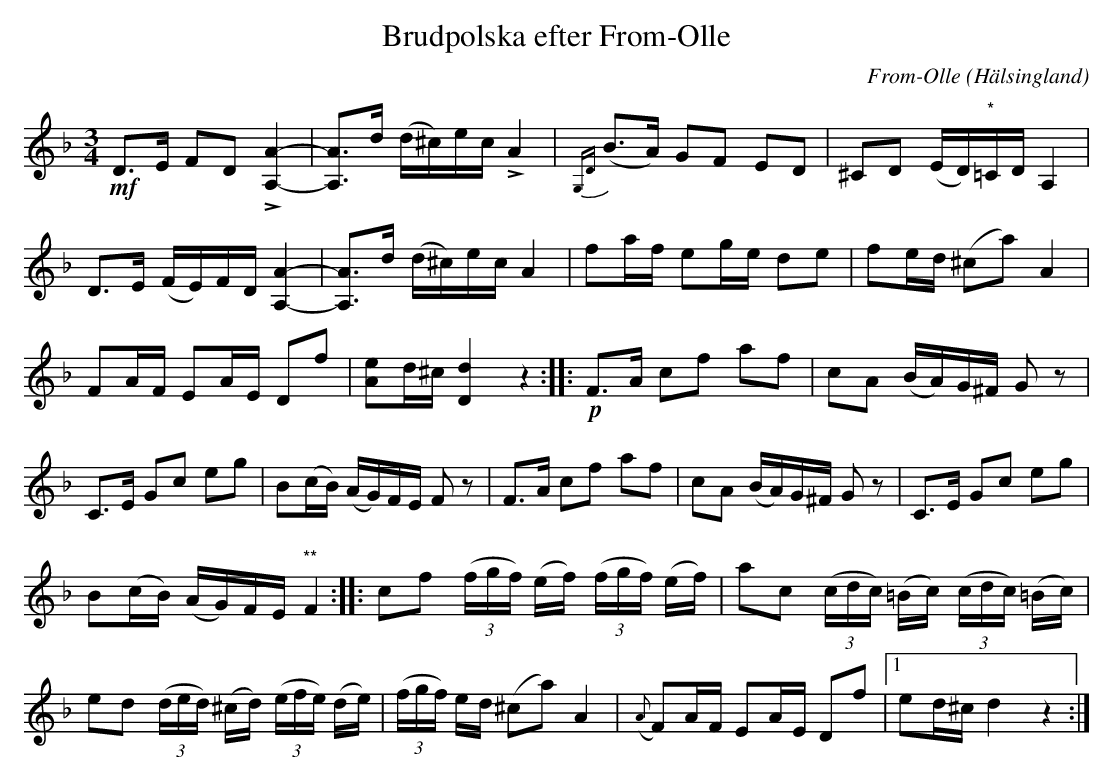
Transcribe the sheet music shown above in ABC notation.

X:1
T:Brudpolska efter From-Olle
O:Hälsingland
C:From-Olle
L:1/16
M:3/4
K:Dm
!mf!D3E F2D2 !>![AA,]4- | [AA,]3d (d^c)ec !>!A4 | {G,D}(B3A) G2F2 E2D2 | ^C2D2 (ED)"*"=CD A,4 |
D3E (FE)FD[AA,]4- | [AA,]3d (d^c)ec A4| f2af e2ge d2e2 | f2ed (^c2a2) A4 |
F2AF E2AE D2f2 | [eA]2d^c [dD]4 z4 :: !p!F3A c2f2 a2f2 | c2A2 (BA)G^F G2 z2 |
C3E G2c2 e2g2 | B2(cB) (AG)FE F2z2 | F3A c2f2 a2f2 | c2A2 (BA)G^F G2 z2 | C3E G2c2 e2g2 |
B2(cB) (AG)FE "**"  F4 :: c2f2 (3(fgf) (ef) (3(fgf) (ef)  | a2c2 (3(cdc) (=Bc)  (3(cdc) (=Bc)  |
e2d2 (3(ded) (^cd) (3(efe) (de) | (3(fgf) ed (^c2a2) A4 | ({A}F2)AF E2AE D2f2 |1 e2d^c d4 z4 :|
